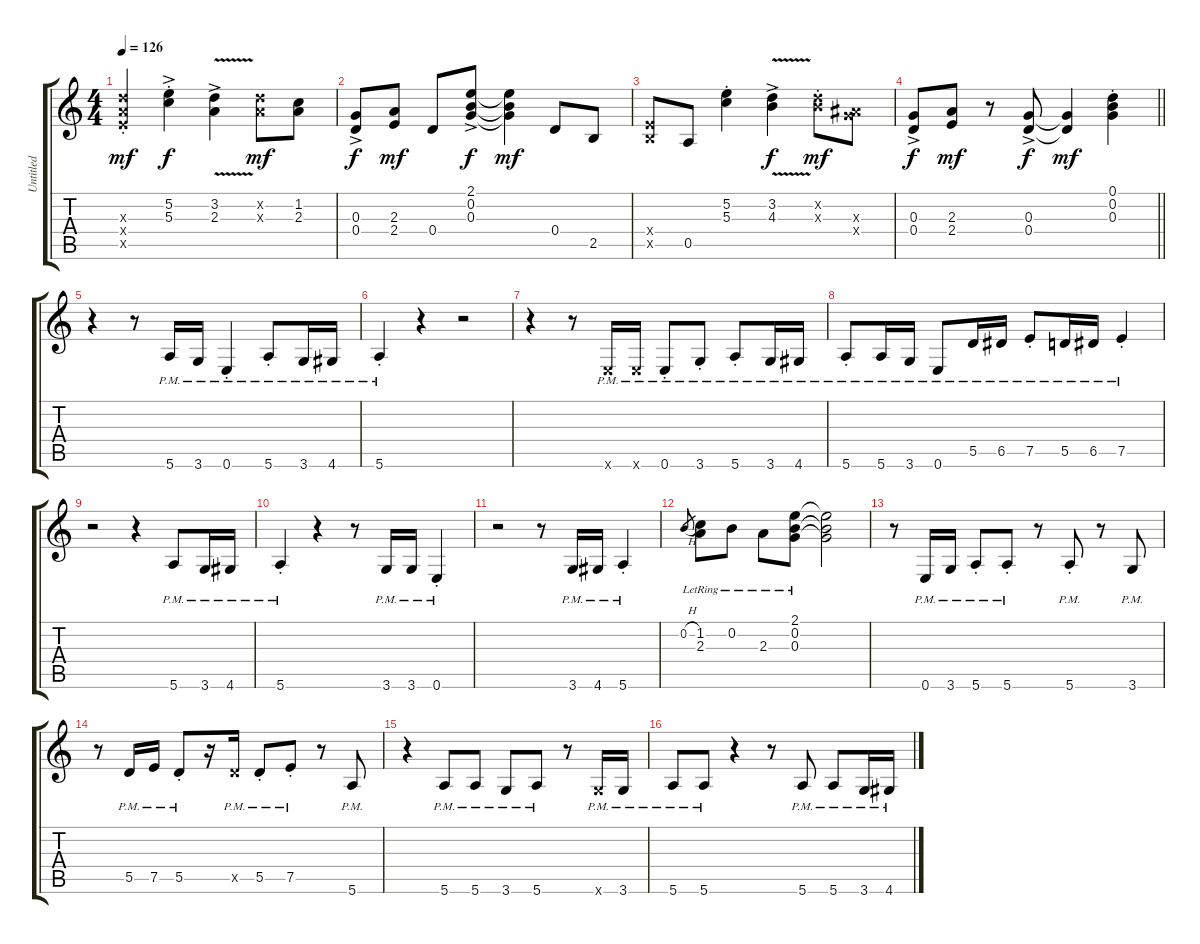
\track ("Untitled" "Untitled") {instrument overdrivenguitar}
\staff {score tabs}
\tuning (D4 B3 G3 D3 A2 E2) {hide}
\ts (4 4)
\tempo 126
\clef g2
\ks c
(7.3{st x} 7.4{st x} 7.5{st x}).4{dy mf} (5.2{ac st} 5.3{ac st}).4{dy f} (3.2{v ac} 2.3{v ac}).4 (3.2{x} 2.3{x}).8{dy mf} (1.2 2.3).8 |
(0.3{ac} 0.4{ac}).8{dy f} (2.3 2.4).8{dy mf} 0.4.8 (2.1{ac} 0.2{ac} 0.3{ac}).8{dy f} (2.1{t} 0.2{t} 0.3{t}).4{dy mf} 0.4.8 2.5.8 |
(2.4{x} 2.5{x}).8 0.5.8 (5.2{st} 5.3{st}).4 (3.2{v ac} 4.3{v ac}).4{dy f} (3.2{st x} 4.3{st x}).8{dy mf} (3.3{x} 5.4{x}).8 |
\barLineRight lightlight
(0.3{ac} 0.4{ac}).8{dy f} (2.3 2.4).8{dy mf} r.8 (0.3{ac} 0.4{ac}).8{dy f} (0.3{t} 0.4{t}).4{dy mf} (0.1{st} 0.2{st} 0.3{st}).4 |
r.4 r.8 5.6{pm}.16 3.6{pm}.16 0.6{pm st}.4 5.6{pm st}.8 3.6{pm}.16 4.6{pm}.16 |
5.6{pm st}.4 r.4 r.2 |
r.4 r.8 0.6{pm x}.16 0.6{pm x}.16 0.6{pm st}.8 3.6{pm st}.8 5.6{pm st}.8 3.6{pm}.16 4.6{pm}.16 |
5.6{pm st}.8 5.6{pm}.16 3.6{pm}.16 0.6{pm}.8 5.5{pm}.16 6.5{pm}.16 7.5{pm st}.8 5.5{pm}.16 6.5{pm}.16 7.5{pm st}.4 |
r.2 r.4 5.6{pm}.8 3.6{pm}.16 4.6{pm}.16 |
5.6{pm st}.4 r.4 r.8 3.6{pm}.16 3.6{pm}.16 0.6{pm st}.4 |
r.2 r.8 3.6{pm}.16 4.6{pm}.16 5.6{pm st}.4 |
0.2{h}.8{gr} (1.2{lr} 2.3{lr}).8 0.2{lr}.8 2.3{lr}.8 (2.1{lr} 0.2{lr} 0.3{lr}).8 (2.1{t} 0.2{t} 0.3{t}).2 |
r.8 0.6{pm}.16 3.6{pm}.16 5.6{pm st}.8 5.6{pm st}.8 r.8 5.6{pm st}.8 r.8 3.6{pm}.8 |
r.8 5.5{pm}.16 7.5{pm}.16 5.5{pm st}.8 r.16 5.5{pm x}.16 5.5{pm st}.8 7.5{pm st}.8 r.8 5.6{pm}.8 |
r.4 5.6{pm}.8 5.6{pm}.8 3.6{pm}.8 5.6{pm}.8 r.8 3.6{pm x}.16 3.6{pm}.16 |
5.6{pm}.8 5.6{pm}.8 r.4 r.8 5.6{pm}.8 5.6{pm}.8 3.6{pm}.16 4.6{pm}.16
